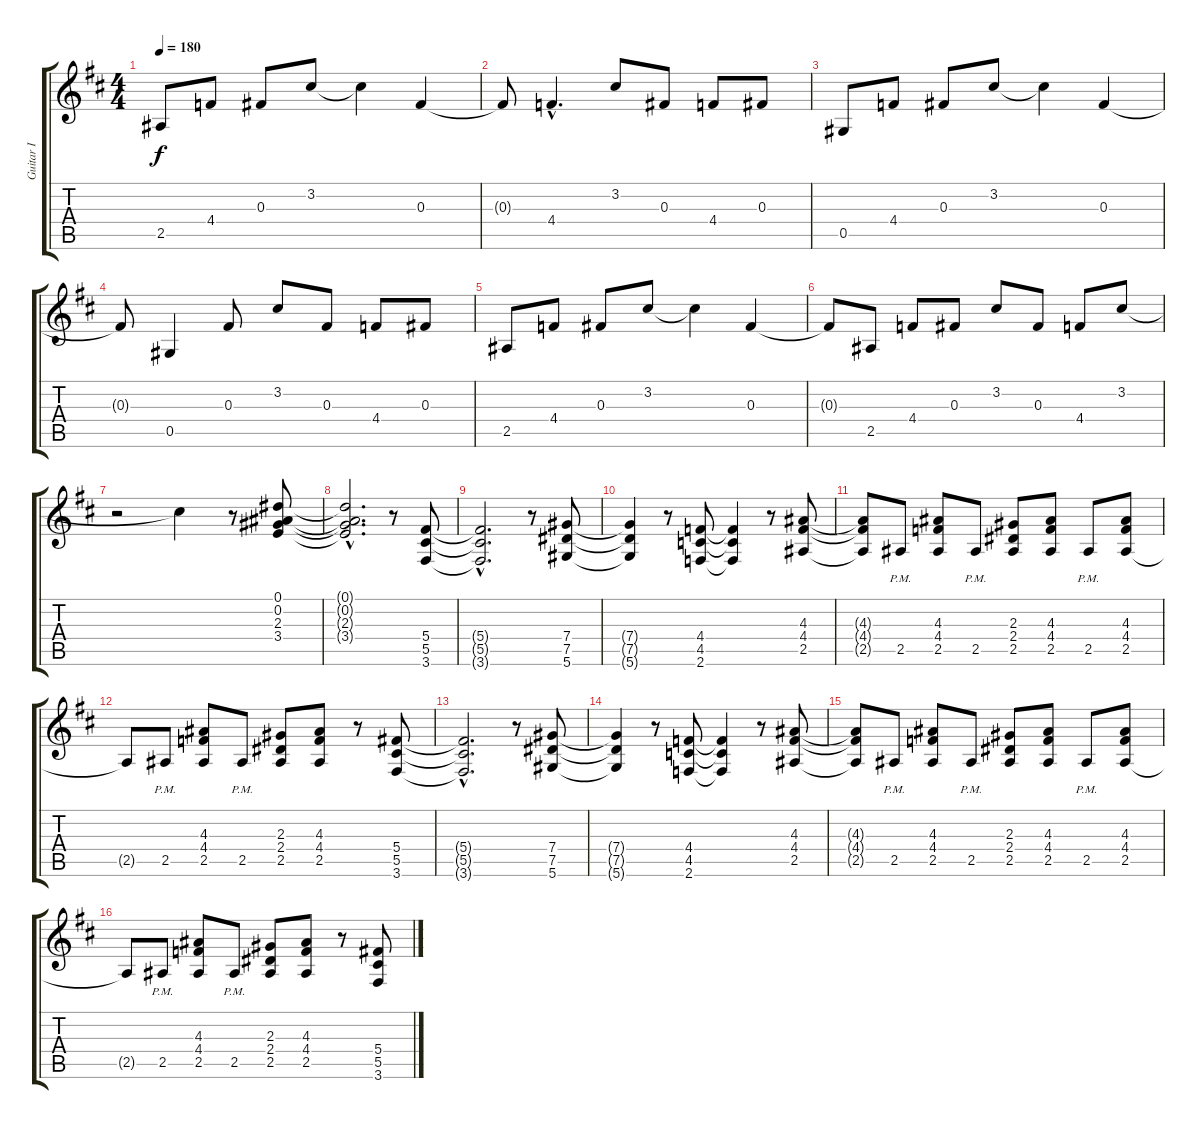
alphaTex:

\track ("Guitar I" "Guitar I") {instrument distortionguitar}
\staff {score tabs}
\tuning (Eb4 Bb3 Gb3 Db3 Ab2 Eb2) {hide}
\ts (4 4)
\tempo 180
\clef g2
\ks bminor
2.5.8{dy f} 4.4.8 0.3.8 3.2.8 3.2{t}.4 0.3.4 |
0.3{t}.8 4.4{hac}.4{d} 3.2.8 0.3.8 4.4.8 0.3.8 |
0.5.8 4.4.8 0.3.8 3.2.8 3.2{t}.4 0.3.4 |
0.3{t}.8 0.5.4 0.3.8 3.2.8 0.3.8 4.4.8 0.3.8 |
2.5.8 4.4.8 0.3.8 3.2.8 3.2{t}.4 0.3.4 |
0.3{t}.8 2.5.8 4.4.8 0.3.8 3.2.8 0.3.8 4.4.8 3.2.8 |
r.2{instrument overdrivenguitar} 3.2{t}.4 r.8 (0.1 0.2 2.3 3.4).8 |
(0.1{hac t} 0.2{hac t} 2.3{hac t} 3.4{hac t}).2{d} r.8 (5.4 5.5 3.6).8 |
(5.4{hac t} 5.5{hac t} 3.6{hac t}).2{d} r.8 (7.4 7.5 5.6).8 |
(7.4{t} 7.5{t} 5.6{t}).4 r.8 (4.4 4.5 2.6).8 (4.4{t} 4.5{t} 2.6{t}).4 r.8 (4.3 4.4 2.5).8 |
(4.3{t} 4.4{t} 2.5{t}).8 2.5{pm}.8 (4.3 4.4 2.5).8 2.5{pm}.8 (2.3 2.4 2.5).8 (4.3 4.4 2.5).8 2.5{pm}.8 (4.3 4.4 2.5).8 |
2.5{t}.8 2.5{pm}.8 (4.3 4.4 2.5).8 2.5{pm}.8 (2.3 2.4 2.5).8 (4.3 4.4 2.5).8 r.8 (5.4 5.5 3.6).8 |
(5.4{hac t} 5.5{hac t} 3.6{hac t}).2{d} r.8 (7.4 7.5 5.6).8 |
(7.4{t} 7.5{t} 5.6{t}).4 r.8 (4.4 4.5 2.6).8 (4.4{t} 4.5{t} 2.6{t}).4 r.8 (4.3 4.4 2.5).8 |
(4.3{t} 4.4{t} 2.5{t}).8 2.5{pm}.8 (4.3 4.4 2.5).8 2.5{pm}.8 (2.3 2.4 2.5).8 (4.3 4.4 2.5).8 2.5{pm}.8 (4.3 4.4 2.5).8 |
2.5{t}.8 2.5{pm}.8 (4.3 4.4 2.5).8 2.5{pm}.8 (2.3 2.4 2.5).8 (4.3 4.4 2.5).8 r.8 (5.4 5.5 3.6).8
